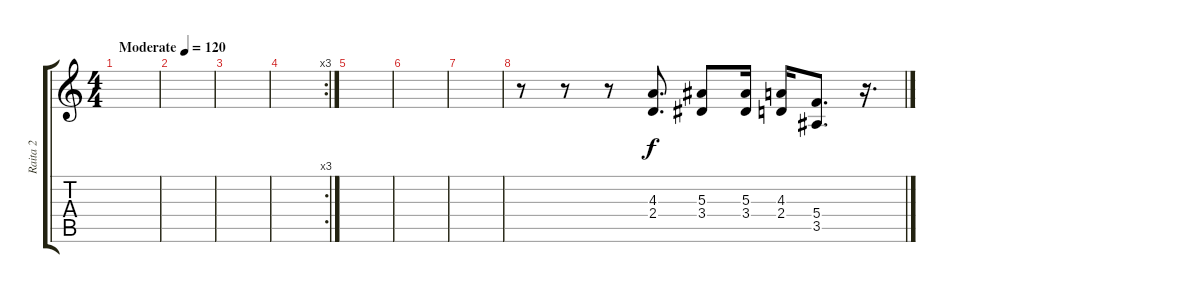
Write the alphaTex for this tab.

\track ("Raita 2" "Raita 2") {instrument distortionguitar}
\staff {score tabs}
\tuning (D4 A3 F3 C3 G2 C2) {hide}
\ts (4 4)
\tempo (120 "Moderate")
\clef g2
\ks c
|
|
|
\rc 3
|
|
|
|
r.8 r.8 r.8 (4.3 2.4).8{d} (5.3 3.4).8 (5.3 3.4).16 (4.3 2.4).16 (5.4 3.5).8{d} r.16{d}
